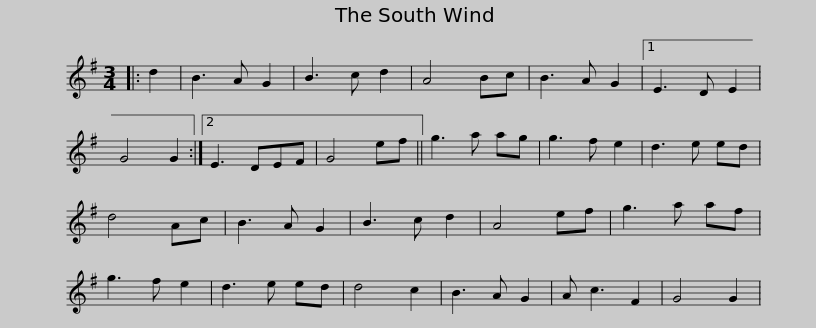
X:1
L:1/8
M:3/4
I:linebreak $
K:G
V:1 treble
V:1
|: d2 | B3 A G2 | B3 c d2 | A4 Bc | B3 A G2 |1 %5
 E3 D E2 | G4 G2 :|2 E3 DEF | G4 ef || g3 a ag | %10
 g3 f e2 |$ d3 e ed | d4 Ac | B3 A G2 | B3 c d2 | %15
 A4 ef | g3 a af | g3 f e2 | d3 e ed | d4 c2 | %20
 B3 A G2 | A c3 F2 |$ G4 G2 | %23
